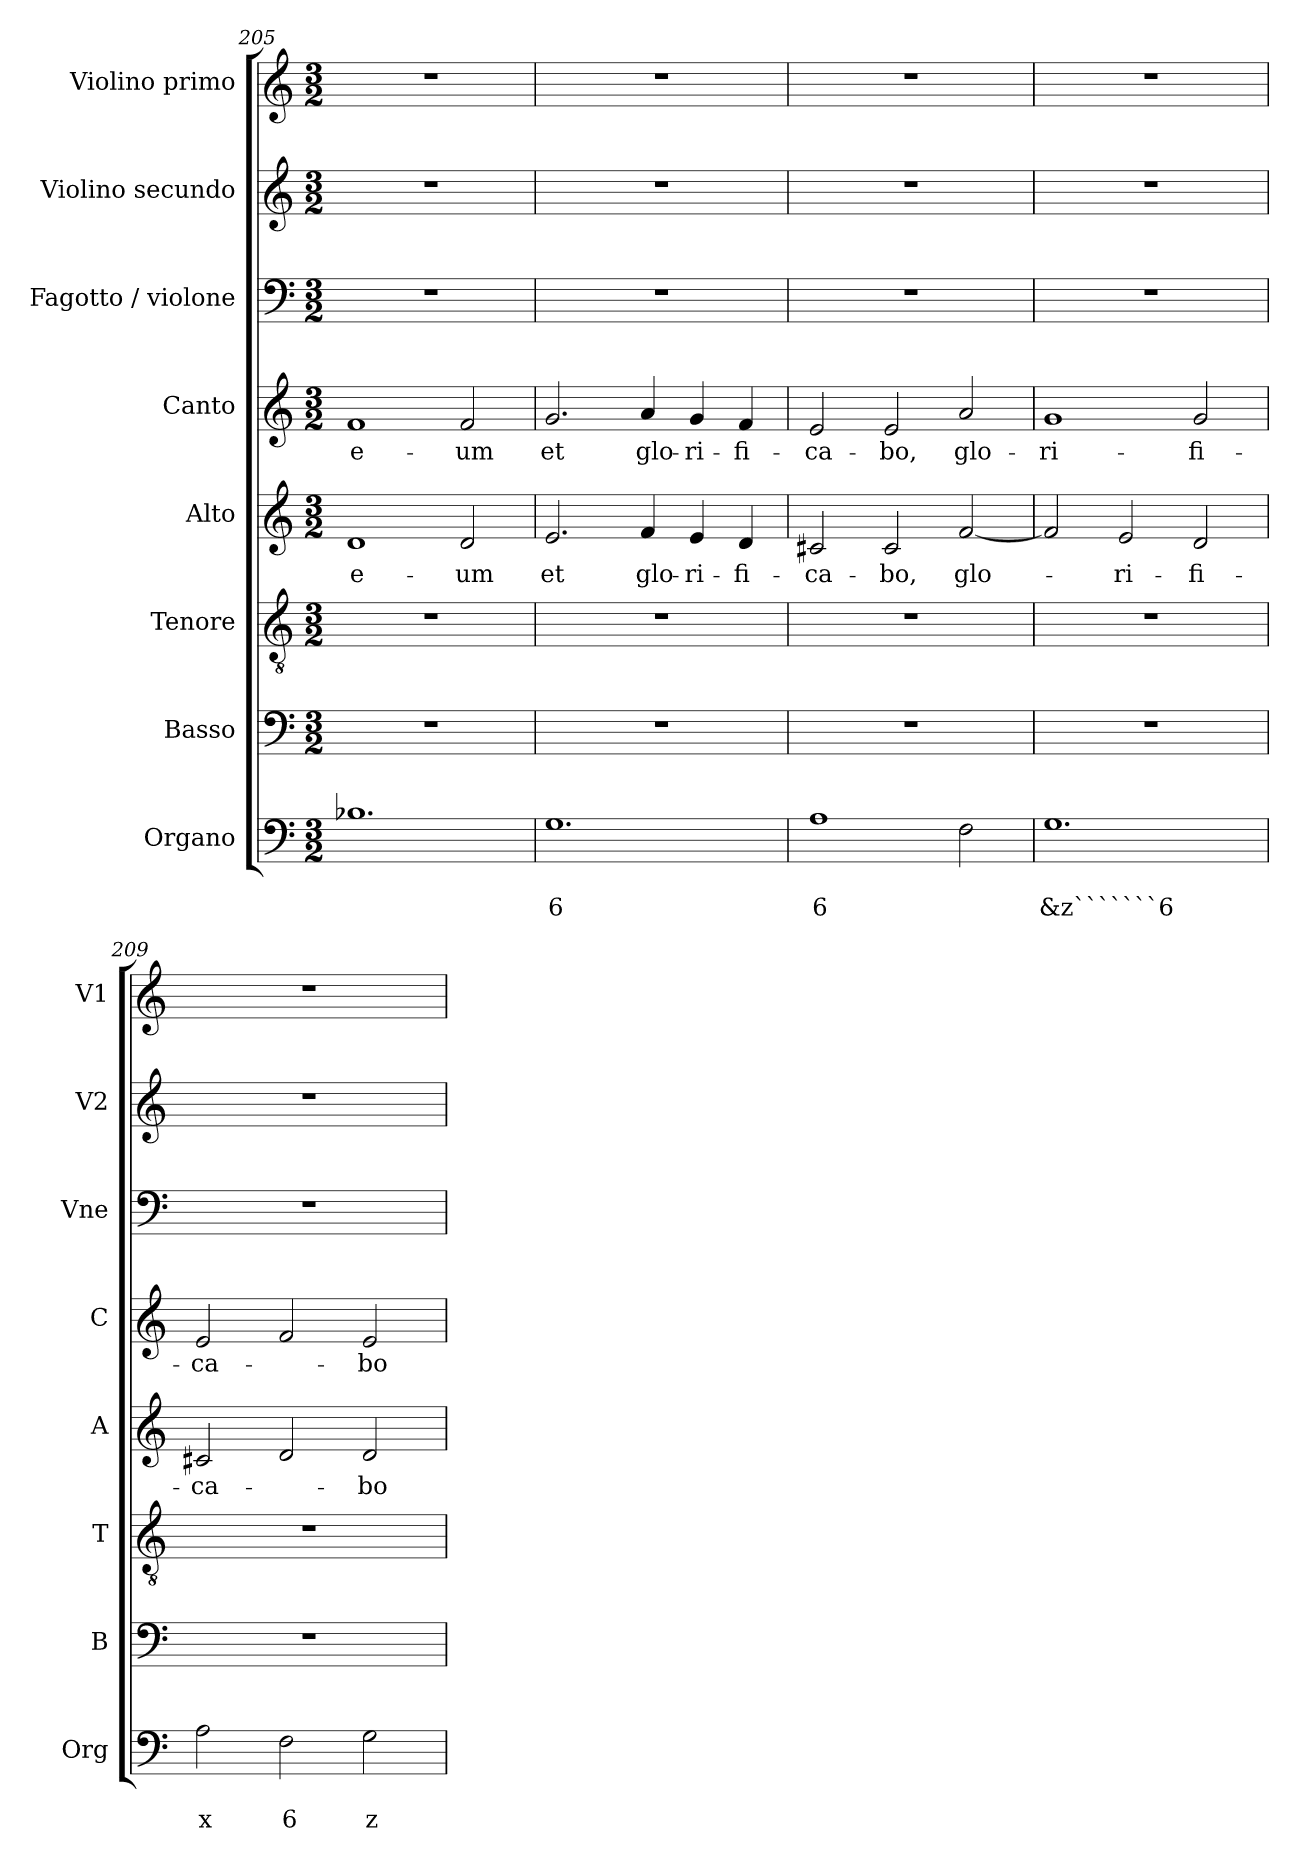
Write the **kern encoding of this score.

**kern	**text	**text	**kern	**kern	**kern	**text	**kern	**text	**kern	**kern	**kern
*part8	*part8	*part8	*part7	*part6	*part5	*part5	*part4	*part4	*part3	*part2	*part1
*staff8	*staff8	*staff8	*staff7	*staff6	*staff5	*staff5	*staff4	*staff4	*staff3	*staff2	*staff1
*I"Organo	*	*	*I"Basso	*I"Tenore	*I"Alto	*	*I"Canto	*	*I"Fagotto / violone	*I"Violino secundo	*I"Violino primo
*I'Org	*	*	*I'B	*I'T	*I'A	*	*I'C	*	*I'Vne	*I'V2	*I'V1
!!LO:LB:g=z
*clefF4	*	*	*clefF4	*clefGv2	*clefG2	*	*clefG2	*	*clefF4	*clefG2	*clefG2
*k[]	*	*	*k[]	*k[]	*k[]	*	*k[]	*	*k[]	*k[]	*k[]
*C:	*	*	*C:	*C:	*C:	*	*C:	*	*C:	*C:	*C:
*M3/2	*	*	*M3/2	*M3/2	*M3/2	*	*M3/2	*	*M3/2	*M3/2	*M3/2
=205	=205	=205	=205	=205	=205	=205	=205	=205	=205	=205	=205
!	!	!	!	!	!	!LO:LY:b	!	!LO:LY:b	!	!	!
1.B-X	.	.	1.r	1.r	1d	e-	1f	e-	1.r	1.r	1.r
!	!	!	!	!	!	!LO:LY:b	!	!LO:LY:b	!	!	!
.	.	.	.	.	2d/	-um	2f/	-um	.	.	.
=206	=206	=206	=206	=206	=206	=206	=206	=206	=206	=206	=206
!	!	!LO:LY:b	!	!	!	!LO:LY:b	!	!LO:LY:b	!	!	!
1.G	.	6	1.r	1.r	2.e/	et	2.g/	et	1.r	1.r	1.r
!	!	!	!	!	!	!LO:LY:b	!	!LO:LY:b	!	!	!
.	.	.	.	.	4f/	glo-	4a/	glo-	.	.	.
!	!	!	!	!	!	!LO:LY:b	!	!LO:LY:b	!	!	!
.	.	.	.	.	4e/	-ri-	4g/	-ri-	.	.	.
!	!	!	!	!	!	!LO:LY:b	!	!LO:LY:b	!	!	!
.	.	.	.	.	4d/	-fi-	4f/	-fi-	.	.	.
=207	=207	=207	=207	=207	=207	=207	=207	=207	=207	=207	=207
!	!	!LO:LY:b	!	!	!	!LO:LY:b	!	!LO:LY:b	!	!	!
1A	.	6	1.r	1.r	2c#X/	-ca-	2e/	-ca-	1.r	1.r	1.r
!	!	!	!	!	!	!LO:LY:b	!	!LO:LY:b	!	!	!
.	.	.	.	.	2c#/	-bo,	2e/	-bo,	.	.	.
!	!	!	!	!	!	!LO:LY:b	!	!LO:LY:b	!	!	!
2F\	.	.	.	.	[2f/	glo-	2a/	glo-	.	.	.
=208	=208	=208	=208	=208	=208	=208	=208	=208	=208	=208	=208
!	!	!LO:LY:b	!	!	!	!	!	!LO:LY:b	!	!	!
1.G	.	&z```````6	1.r	1.r	2f/]	.	1g	-ri-	1.r	1.r	1.r
!	!	!	!	!	!	!LO:LY:b	!	!	!	!	!
.	.	.	.	.	2e/	-ri-	.	.	.	.	.
!	!	!	!	!	!	!LO:LY:b	!	!LO:LY:b	!	!	!
.	.	.	.	.	2d/	-fi-	2g/	-fi-	.	.	.
=209	=209	=209	=209	=209	=209	=209	=209	=209	=209	=209	=209
!	!	!LO:LY:b	!	!	!	!LO:LY:b	!	!LO:LY:b	!	!	!
2A\	.	x	1.r	1.r	2c#X/	-ca-	2e/	-ca-	1.r	1.r	1.r
!	!	!LO:LY:b	!	!	!	!	!	!	!	!	!
2F\	.	6	.	.	2d/	.	2f/	.	.	.	.
!	!	!LO:LY:b	!	!	!	!LO:LY:b	!	!LO:LY:b	!	!	!
2G\	.	z	.	.	2d/	-bo	2e/	-bo	.	.	.
=	=	=	=	=	=	=	=	=	=	=	=
*-	*-	*-	*-	*-	*-	*-	*-	*-	*-	*-	*-
